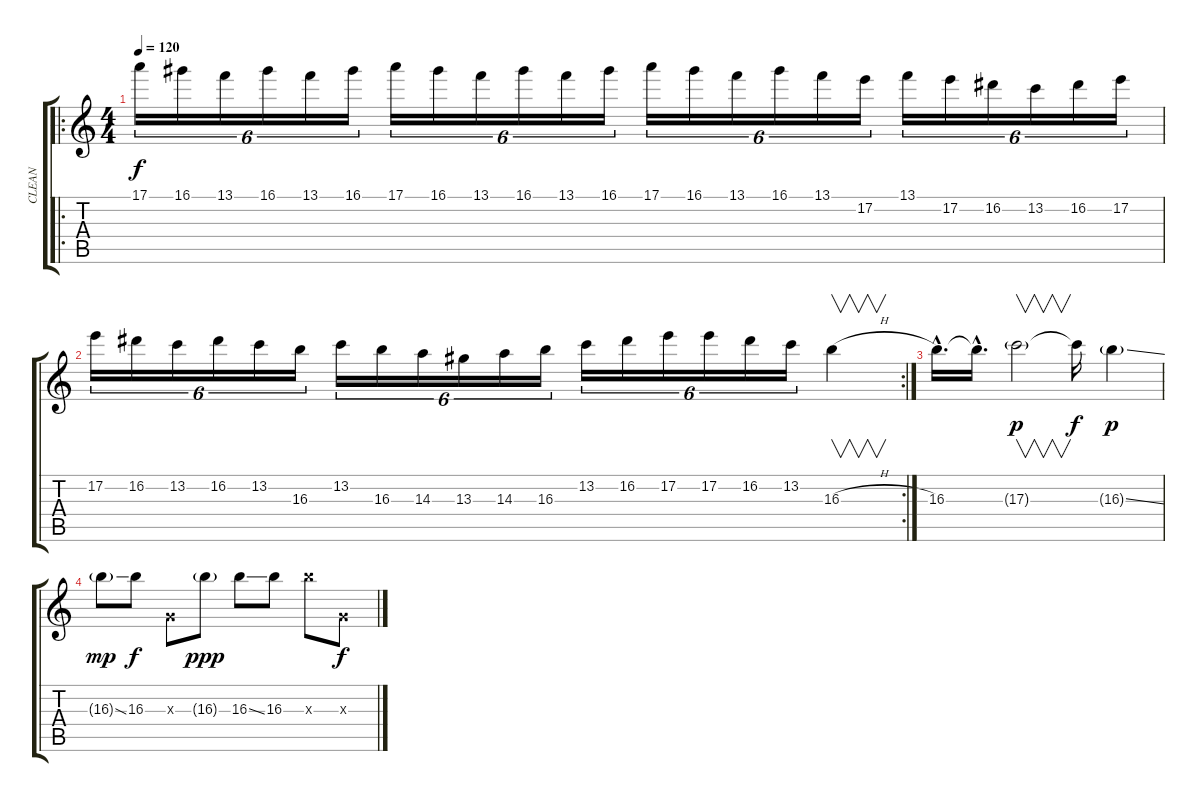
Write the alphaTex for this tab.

\track ("CLEAN" "CLEAN") {instrument electricguitarclean}
\staff {score tabs}
\tuning (E4 B3 G3 D3 A2 E2) {hide}
\ro
\ts (4 4)
\tempo 120
\clef g2
\ks c
17.1.16{tu (6 4) dy f instrument electricguitarclean} 16.1.16{tu (6 4)} 13.1.16{tu (6 4)} 16.1.16{tu (6 4)} 13.1.16{tu (6 4)} 16.1.16{tu (6 4)} 17.1.16{tu (6 4)} 16.1.16{tu (6 4)} 13.1.16{tu (6 4)} 16.1.16{tu (6 4)} 13.1.16{tu (6 4)} 16.1.16{tu (6 4)} 17.1.16{tu (6 4)} 16.1.16{tu (6 4)} 13.1.16{tu (6 4)} 16.1.16{tu (6 4)} 13.1.16{tu (6 4)} 17.2.16{tu (6 4)} 13.1.16{tu (6 4)} 17.2.16{tu (6 4)} 16.2.16{tu (6 4)} 13.2.16{tu (6 4)} 16.2.16{tu (6 4)} 17.2.16{tu (6 4)} |
\rc 2
17.2.16{tu (6 4)} 16.2.16{tu (6 4)} 13.2.16{tu (6 4)} 16.2.16{tu (6 4)} 13.2.16{tu (6 4)} 16.3.16{tu (6 4)} 13.2.16{tu (6 4)} 16.3.16{tu (6 4)} 14.3.16{tu (6 4)} 13.3.16{tu (6 4)} 14.3.16{tu (6 4)} 16.3.16{tu (6 4)} 13.2.16{tu (6 4)} 16.2.16{tu (6 4)} 17.2.16{tu (6 4)} 17.2.16{tu (6 4)} 16.2.16{tu (6 4)} 13.2.16{tu (6 4)} 16.3{h}.4{v} |
16.3{hac}.16{d} 16.3{hac t}.16{d} 17.3{g}.2{v dy p} 17.3{t}.16{dy f} 16.3{ss g}.4{dy p} |
16.3{ss g}.8{dy mp} 16.3.8{dy f} 0.3{x}.8 16.3{g}.8{dy ppp} 16.3{ss}.8 16.3.8 16.3{x}.8 0.3{x}.8{dy f}
